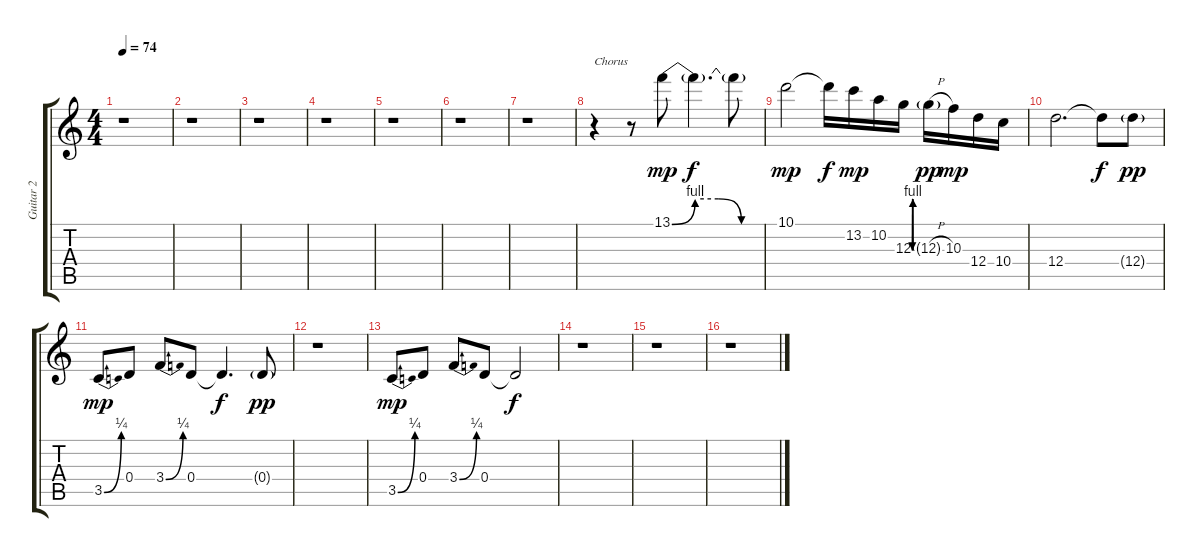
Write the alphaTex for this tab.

\track ("Guitar 2" "Guitar 2") {instrument distortionguitar}
\staff {score tabs}
\tuning (E4 B3 G3 D3 A2 E2) {hide}
\ts (4 4)
\tempo 74
\clef g2
\ks c
r.1{dy f} |
r.1 |
r.1 |
r.1 |
r.1 |
r.1 |
r.1 |
r.4{txt "Chorus"} r.8 13.1{be (custom 0 0 15 4 30 4 45 0 60 0)}.8{dy mp} 13.1{t}.4{d dy f} 13.1{t}.8 |
10.1.2{dy mp} 10.1{t}.16{dy f} 13.2.16{dy mp} 10.2.16 12.3{be (custom 0 0 15 4 30 4 45 0 60 0)}.16 12.3{h g}.16{dy pp} 10.3.16{dy mp} 12.4.16 10.4.16 |
12.4.2{d} 12.4{t}.8{dy f} 12.4{g}.8{dy pp} |
3.5{be (bend 0 0 60 1)}.8{dy mp} 0.4.8 3.4{be (bend 0 0 60 1)}.8 0.4.8 0.4{t}.4{d dy f} 0.4{g}.8{dy pp} |
r.1 |
3.5{be (bend 0 0 60 1)}.8{dy mp} 0.4.8 3.4{be (bend 0 0 60 1)}.8 0.4.8 0.4{t}.2{dy f} |
r.1 |
r.1 |
r.1
